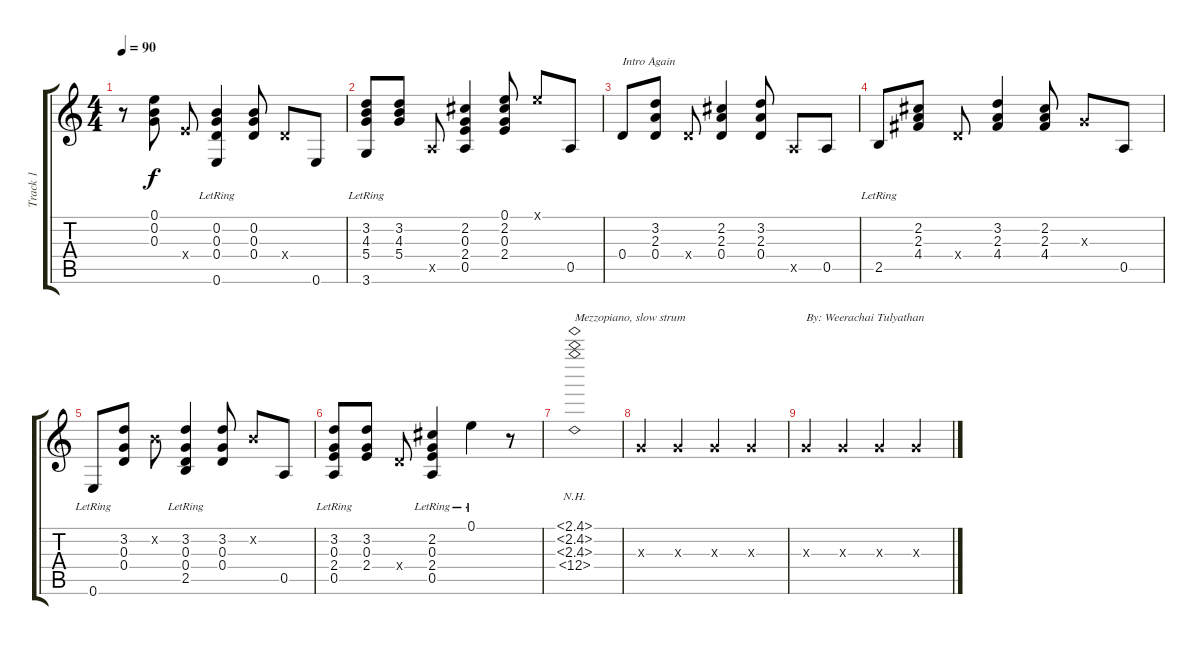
\track ("Track 1" "Track 1") {instrument acousticguitarnylon}
\staff {score tabs}
\tuning (E4 B3 G3 D3 A2 E2) {hide}
\ts (4 4)
\tempo 90
\clef g2
\ks c
r.8{dy f} (0.1 0.2 0.3).8 2.4{x}.8 (0.2 0.3 0.4 0.6{lr}).4 (0.2 0.3 0.4).8 0.4{x}.8 0.6.8 |
(3.2 4.3 5.4 3.6{lr}).8 (3.2 4.3 5.4).8 0.5{x}.8 (2.2 0.3 2.4 0.5).4 (0.1 2.2 0.3 2.4).8 0.1{x}.8 0.5.8 |
0.4.8{txt "Intro Again"} (3.2 2.3 0.4).8 0.4{x}.8 (2.2 2.3 0.4).4 (3.2 2.3 0.4).8 0.5{x}.8 0.5.8 |
2.5{lr}.8 (2.2 2.3 4.4).8 0.4{x}.8 (3.2 2.3 4.4).4 (2.2 2.3 4.4).8 0.3{x}.8 0.5.8 |
0.6{lr}.8 (3.2 0.3 0.4).8 0.2{x}.8 (3.2 0.3 0.4 2.5{lr}).4 (3.2 0.3 0.4).8 0.2{x}.8 0.5.8 |
(3.2 0.3 2.4 0.5{lr}).8 (3.2 0.3 2.4).8 0.4{x}.8 (2.2 0.3 2.4 0.5{lr}).4 0.1{lr}.4 r.8 |
(2.1{nh} 2.2{nh} 2.3{nh} 0.4{nh}).1{txt "Mezzopiano, slow strum"} |
0.3{x}.4 0.3{x}.4 0.3{x}.4 0.3{x}.4 |
0.3{x}.4{txt "By: Weerachai Tulyathan"} 0.3{x}.4 0.3{x}.4 0.3{x}.4
